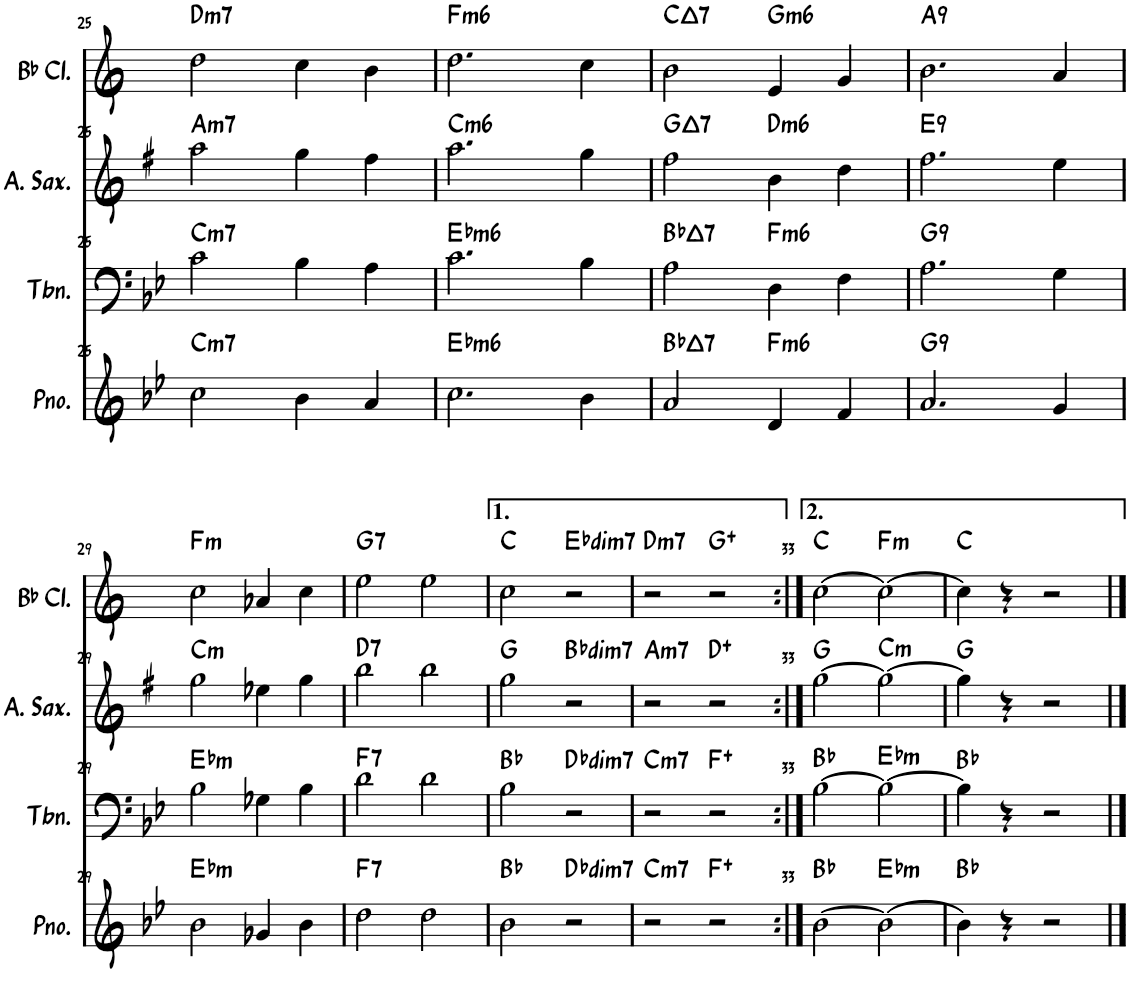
**kern	**harte	**kern	**harte	**kern	**harte	**kern	**harte
*part4	*part4	*part3	*part3	*part2	*part2	*part1	*part1
*staff4	*	*staff3	*	*staff2	*	*staff1	*
*I"钢琴	*	*I"长号	*	*I"中音萨克斯	*	*I"降B调单簧管	*
!!LO:PB:g=z
*clefG2	*	*clefF4	*	*clefG2	*	*clefG2	*
*	*	*	*	*Trd5c9	*	*Trd1c2	*
*k[b-e-]	*	*k[b-e-]	*	*k[f#]	*	*k[]	*
*M4/4	*	*M4/4	*	*M4/4	*	*M4/4	*
=25	=25	=25	=25	=25	=25	=25	=25
!	!LO:H:kt=m7	!	!LO:H:kt=m7	!	!LO:H:kt=m7	!	!LO:H:kt=m7
2cc\	C:min7	2c\	C:min7	2aa\	A:min7	2dd\	D:min7
4b-\	.	4B-\	.	4gg\	.	4cc\	.
4a/	.	4A\	.	4ff#\	.	4b\	.
=26	=26	=26	=26	=26	=26	=26	=26
!	!LO:H:kt=m6	!	!LO:H:kt=m6	!	!LO:H:kt=m6	!	!LO:H:kt=m6
2.cc\	Eb:min6	2.c\	Eb:min6	2.aa\	C:min6	2.dd\	F:min6
4b-\	.	4B-\	.	4gg\	.	4cc\	.
=27	=27	=27	=27	=27	=27	=27	=27
!	!LO:H:kt=7	!	!LO:H:kt=7	!	!LO:H:kt=7	!	!LO:H:kt=7
2a/	Bb:maj7	2A\	Bb:maj7	2ff#\	G:maj7	2b\	C:maj7
!	!LO:H:kt=m6	!	!LO:H:kt=m6	!	!LO:H:kt=m6	!	!LO:H:kt=m6
4d/	F:min6	4D\	F:min6	4b\	D:min6	4e/	G:min6
4f/	.	4F\	.	4dd\	.	4g/	.
=28	=28	=28	=28	=28	=28	=28	=28
!	!LO:H:kt=9	!	!LO:H:kt=9	!	!LO:H:kt=9	!	!LO:H:kt=9
2.a/	G:9	2.A\	G:9	2.ff#\	E:9	2.b\	A:9
4g/	.	4G\	.	4ee\	.	4a/	.
!!LO:LB:g=z
=29	=29	=29	=29	=29	=29	=29	=29
!	!LO:H:kt=m	!	!LO:H:kt=m	!	!LO:H:kt=m	!	!LO:H:kt=m
2b-\	Eb:min	2B-\	Eb:min	2gg\	C:min	2cc\	F:min
4g-X/	.	4G-X\	.	4ee-X\	.	4a-X/	.
4b-\	.	4B-\	.	4gg\	.	4cc\	.
=30	=30	=30	=30	=30	=30	=30	=30
!	!LO:H:kt=7	!	!LO:H:kt=7	!	!LO:H:kt=7	!	!LO:H:kt=7
2dd\	F:7	2d\	F:7	2bb\	D:7	2ee\	G:7
2dd\	.	2d\	.	2bb\	.	2ee\	.
=31	=31	=31	=31	=31	=31	=31	=31
2b-\	Bb:maj	2B-\	Bb:maj	2gg\	G:maj	2cc\	C:maj
!	!LO:H:kt=dim7	!	!LO:H:kt=dim7	!	!LO:H:kt=dim7	!	!LO:H:kt=dim7
2r	Db:dim7	2r	Db:dim7	2r	Bb:dim7	2r	Eb:dim7
=32	=32	=32	=32	=32	=32	=32	=32
!	!LO:H:kt=m7	!	!LO:H:kt=m7	!	!LO:H:kt=m7	!	!LO:H:kt=m7
2r	C:min7	2r	C:min7	2r	A:min7	2r	D:min7
2r	F:aug	2r	F:aug	2r	D:aug	2r	G:aug
=33:|!	=33:|!	=33:|!	=33:|!	=33:|!	=33:|!	=33:|!	=33:|!
[2b-\	Bb:maj	[2B-\	Bb:maj	[2gg\	G:maj	[2cc\	C:maj
!	!LO:H:kt=m	!	!LO:H:kt=m	!	!LO:H:kt=m	!	!LO:H:kt=m
2b-\_	Eb:min	2B-\_	Eb:min	2gg\_	C:min	2cc\_	F:min
=34	=34	=34	=34	=34	=34	=34	=34
4b-\]	Bb:maj	4B-\]	Bb:maj	4gg\]	G:maj	4cc\]	C:maj
4r	.	4r	.	4r	.	4r	.
2r	.	2r	.	2r	.	2r	.
==	==	==	==	==	==	==	==
*-	*-	*-	*-	*-	*-	*-	*-
